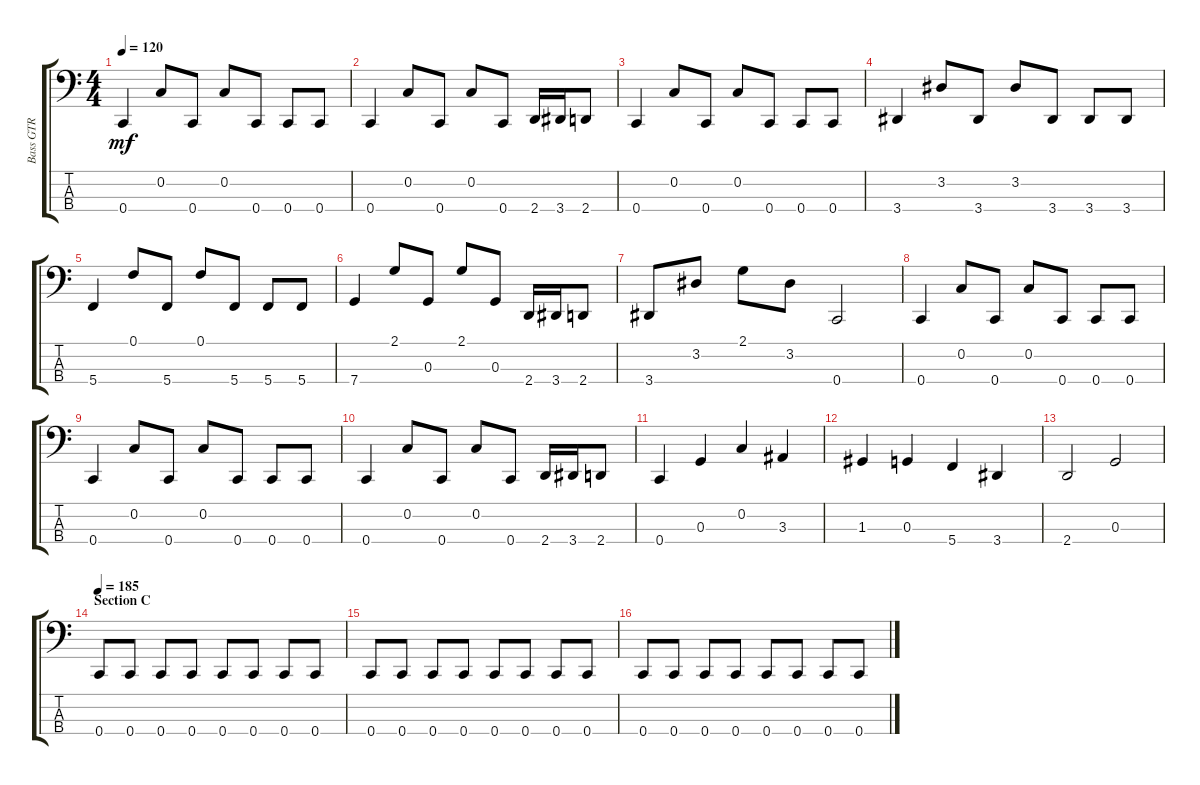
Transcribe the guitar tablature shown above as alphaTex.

\track ("Bass GTR" "Bass GTR") {instrument electricbassfinger}
\staff {score tabs}
\tuning (F2 C2 G1 C1) {hide}
\ts (4 4)
\tempo 120
\clef f4
\ks aminor
0.4.4{dy mf} 0.2.8 0.4.8 0.2.8 0.4.8 0.4.8 0.4.8 |
0.4.4 0.2.8 0.4.8 0.2.8 0.4.8 2.4.16 3.4.16 2.4.8 |
0.4.4 0.2.8 0.4.8 0.2.8 0.4.8 0.4.8 0.4.8 |
3.4.4 3.2.8 3.4.8 3.2.8 3.4.8 3.4.8 3.4.8 |
5.4.4 0.1.8 5.4.8 0.1.8 5.4.8 5.4.8 5.4.8 |
7.4.4 2.1.8 0.3.8 2.1.8 0.3.8 2.4.16 3.4.16 2.4.8 |
3.4.8 3.2.8 2.1.8 3.2.8 0.4.2 |
0.4.4 0.2.8 0.4.8 0.2.8 0.4.8 0.4.8 0.4.8 |
0.4.4 0.2.8 0.4.8 0.2.8 0.4.8 0.4.8 0.4.8 |
0.4.4 0.2.8 0.4.8 0.2.8 0.4.8 2.4.16 3.4.16 2.4.8 |
0.4.4 0.3.4 0.2.4 3.3.4 |
1.3.4 0.3.4 5.4.4 3.4.4 |
2.4.2 0.3.2 |
\section ("" "Section C")
\tempo 185
0.4.8 0.4.8 0.4.8 0.4.8 0.4.8 0.4.8 0.4.8 0.4.8 |
0.4.8 0.4.8 0.4.8 0.4.8 0.4.8 0.4.8 0.4.8 0.4.8 |
0.4.8 0.4.8 0.4.8 0.4.8 0.4.8 0.4.8 0.4.8 0.4.8
